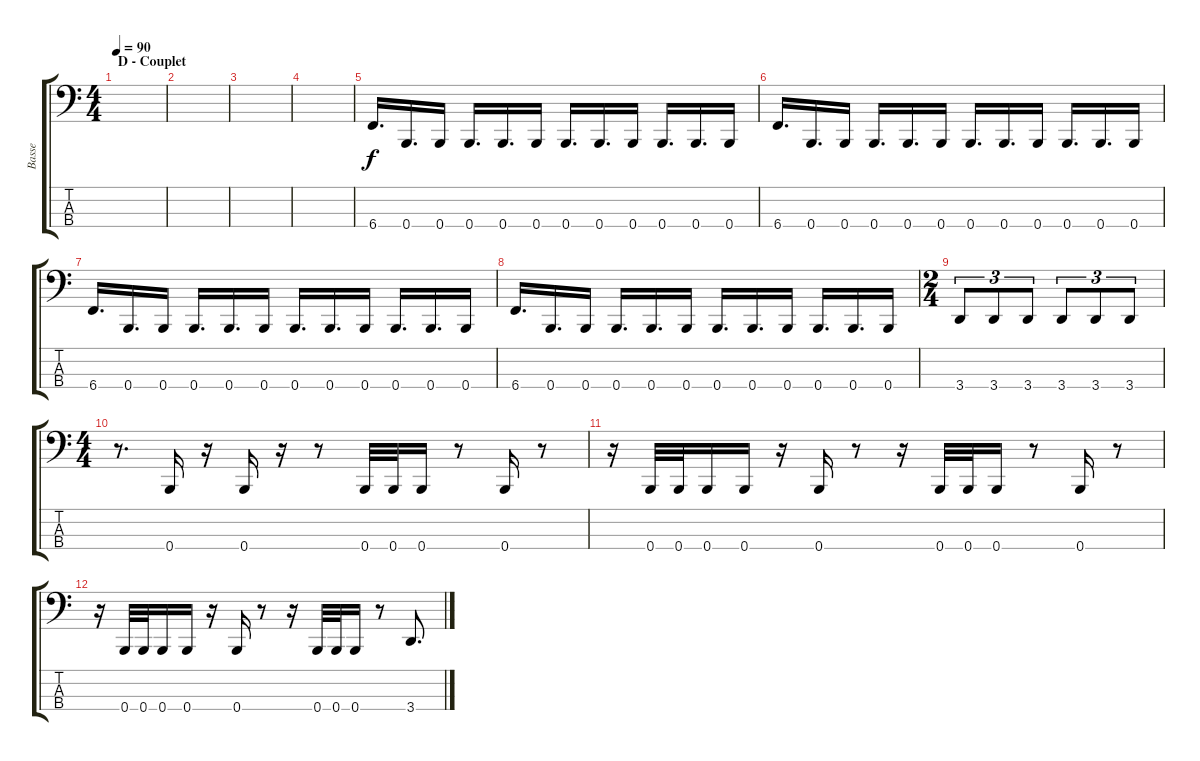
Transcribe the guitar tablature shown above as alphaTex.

\track ("Basse" "Basse") {instrument electricbassfinger}
\staff {score tabs}
\tuning (E2 B1 Gb1 B0) {hide}
\ts (4 4)
\section ("" "D - Couplet")
\tempo 90
\clef f4
\ks c
|
|
|
|
6.4.16{d} 0.4.16{d} 0.4.16 0.4.16{d} 0.4.16{d} 0.4.16 0.4.16{d} 0.4.16{d} 0.4.16 0.4.16{d} 0.4.16{d} 0.4.16 |
6.4.16{d} 0.4.16{d} 0.4.16 0.4.16{d} 0.4.16{d} 0.4.16 0.4.16{d} 0.4.16{d} 0.4.16 0.4.16{d} 0.4.16{d} 0.4.16 |
6.4.16{d} 0.4.16{d} 0.4.16 0.4.16{d} 0.4.16{d} 0.4.16 0.4.16{d} 0.4.16{d} 0.4.16 0.4.16{d} 0.4.16{d} 0.4.16 |
6.4.16{d} 0.4.16{d} 0.4.16 0.4.16{d} 0.4.16{d} 0.4.16 0.4.16{d} 0.4.16{d} 0.4.16 0.4.16{d} 0.4.16{d} 0.4.16 |
\ts (2 4)
3.4.8{tu (3 2)} 3.4.8{tu (3 2)} 3.4.8{tu (3 2)} 3.4.8{tu (3 2)} 3.4.8{tu (3 2)} 3.4.8{tu (3 2)} |
\ts (4 4)
r.8{d} 0.4.16 r.16 0.4.16 r.16 r.8 0.4.32 0.4.32 0.4.16 r.8 0.4.16 r.8 |
r.16 0.4.32 0.4.32 0.4.16 0.4.16 r.16 0.4.16 r.8 r.16 0.4.32 0.4.32 0.4.16 r.8 0.4.16 r.8 |
r.16 0.4.32 0.4.32 0.4.16 0.4.16 r.16 0.4.16 r.8 r.16 0.4.32 0.4.32 0.4.16 r.8 3.4.8{d}
